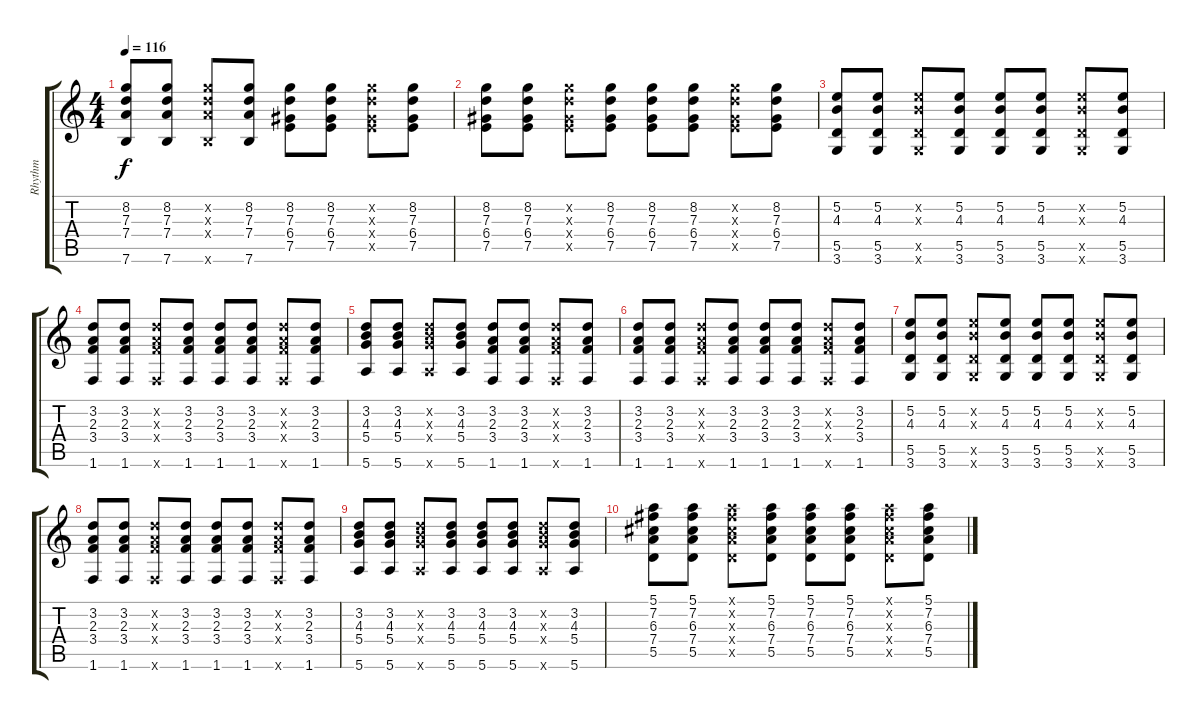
\track ("Rhythm" "Rhythm") {instrument acousticguitarsteel}
\staff {score tabs}
\tuning (E4 B3 G3 D3 A2 E2) {hide}
\ts (4 4)
\tempo 116
\clef g2
\ks c
(8.2 7.3 7.4 7.6).8{dy f} (8.2 7.3 7.4 7.6).8 (8.2{x} 7.3{x} 7.4{x} 7.6{x}).8 (8.2 7.3 7.4 7.6).8 (8.2 7.3 6.4 7.5).8 (8.2 7.3 6.4 7.5).8 (8.2{x} 7.3{x} 6.4{x} 7.5{x}).8 (8.2 7.3 6.4 7.5).8 |
(8.2 7.3 6.4 7.5).8 (8.2 7.3 6.4 7.5).8 (8.2{x} 7.3{x} 6.4{x} 7.5{x}).8 (8.2 7.3 6.4 7.5).8 (8.2 7.3 6.4 7.5).8 (8.2 7.3 6.4 7.5).8 (8.2{x} 7.3{x} 6.4{x} 7.5{x}).8 (8.2 7.3 6.4 7.5).8 |
(5.2 4.3 5.5 3.6).8 (5.2 4.3 5.5 3.6).8 (5.2{x} 4.3{x} 5.5{x} 3.6{x}).8 (5.2 4.3 5.5 3.6).8 (5.2 4.3 5.5 3.6).8 (5.2 4.3 5.5 3.6).8 (5.2{x} 4.3{x} 5.5{x} 3.6{x}).8 (5.2 4.3 5.5 3.6).8 |
(3.2 2.3 3.4 1.6).8 (3.2 2.3 3.4 1.6).8 (3.2{x} 2.3{x} 3.4{x} 1.6{x}).8 (3.2 2.3 3.4 1.6).8 (3.2 2.3 3.4 1.6).8 (3.2 2.3 3.4 1.6).8 (3.2{x} 2.3{x} 3.4{x} 1.6{x}).8 (3.2 2.3 3.4 1.6).8 |
(3.2 4.3 5.4 5.6).8 (3.2 4.3 5.4 5.6).8 (3.2{x} 4.3{x} 5.4{x} 5.6{x}).8 (3.2 4.3 5.4 5.6).8 (3.2 2.3 3.4 1.6).8 (3.2 2.3 3.4 1.6).8 (3.2{x} 2.3{x} 3.4{x} 1.6{x}).8 (3.2 2.3 3.4 1.6).8 |
(3.2 2.3 3.4 1.6).8 (3.2 2.3 3.4 1.6).8 (3.2{x} 2.3{x} 3.4{x} 1.6{x}).8 (3.2 2.3 3.4 1.6).8 (3.2 2.3 3.4 1.6).8 (3.2 2.3 3.4 1.6).8 (3.2{x} 2.3{x} 3.4{x} 1.6{x}).8 (3.2 2.3 3.4 1.6).8 |
(5.2 4.3 5.5 3.6).8 (5.2 4.3 5.5 3.6).8 (5.2{x} 4.3{x} 5.5{x} 3.6{x}).8 (5.2 4.3 5.5 3.6).8 (5.2 4.3 5.5 3.6).8 (5.2 4.3 5.5 3.6).8 (5.2{x} 4.3{x} 5.5{x} 3.6{x}).8 (5.2 4.3 5.5 3.6).8 |
(3.2 2.3 3.4 1.6).8 (3.2 2.3 3.4 1.6).8 (3.2{x} 2.3{x} 3.4{x} 1.6{x}).8 (3.2 2.3 3.4 1.6).8 (3.2 2.3 3.4 1.6).8 (3.2 2.3 3.4 1.6).8 (3.2{x} 2.3{x} 3.4{x} 1.6{x}).8 (3.2 2.3 3.4 1.6).8 |
(3.2 4.3 5.4 5.6).8 (3.2 4.3 5.4 5.6).8 (3.2{x} 4.3{x} 5.4{x} 5.6{x}).8 (3.2 4.3 5.4 5.6).8 (3.2 4.3 5.4 5.6).8 (3.2 4.3 5.4 5.6).8 (3.2{x} 4.3{x} 5.4{x} 5.6{x}).8 (3.2 4.3 5.4 5.6).8 |
(5.1 7.2 6.3 7.4 5.5).8 (5.1 7.2 6.3 7.4 5.5).8 (5.1{x} 7.2{x} 6.3{x} 7.4{x} 5.5{x}).8 (5.1 7.2 6.3 7.4 5.5).8 (5.1 7.2 6.3 7.4 5.5).8 (5.1 7.2 6.3 7.4 5.5).8 (5.1{x} 7.2{x} 6.3{x} 7.4{x} 5.5{x}).8 (5.1 7.2 6.3 7.4 5.5).8
